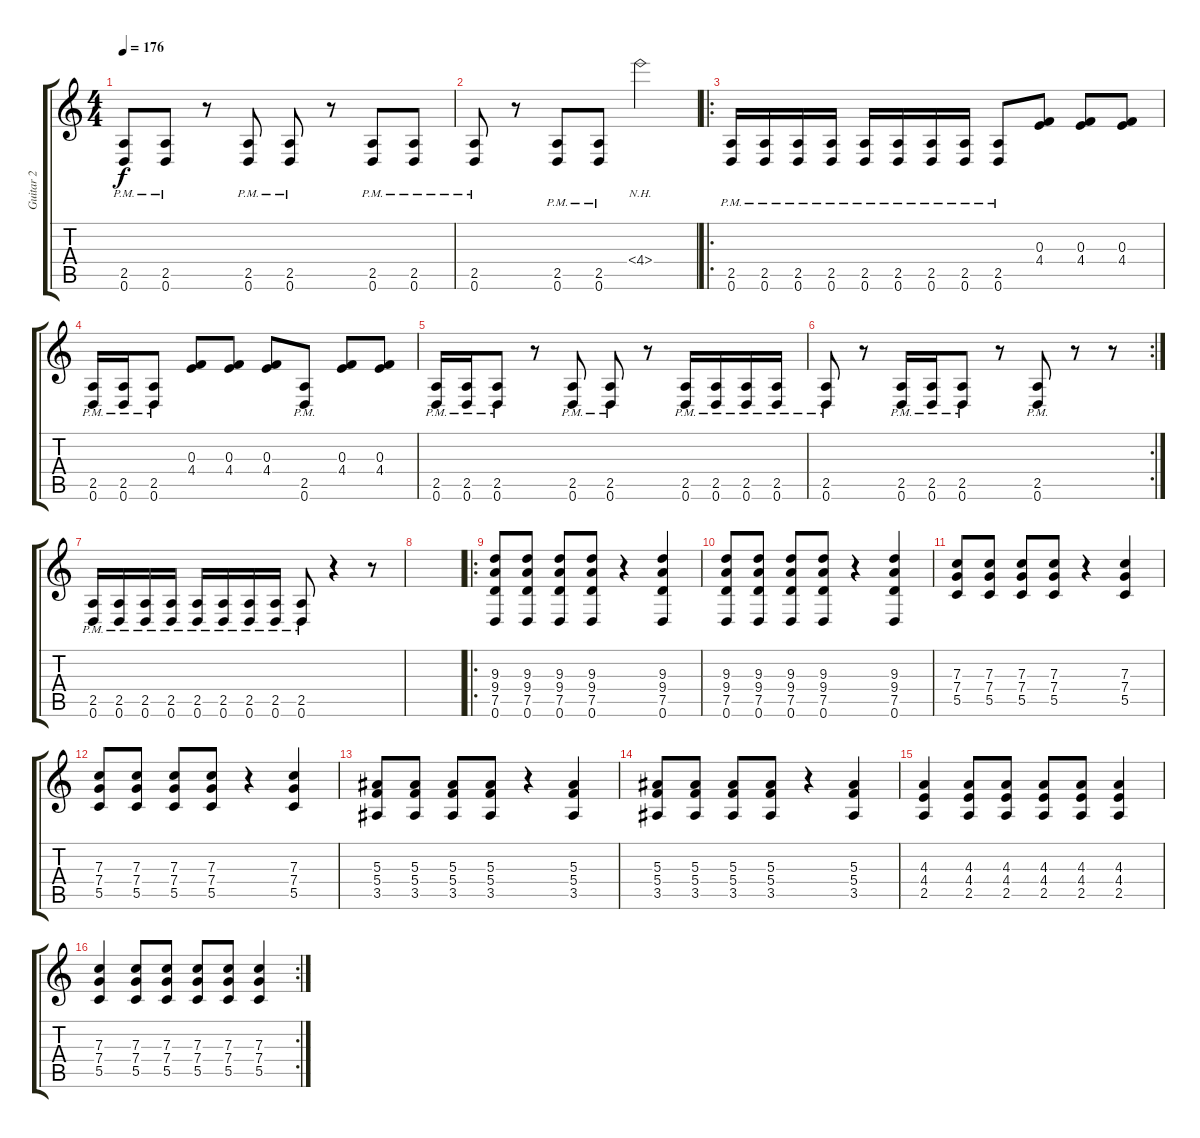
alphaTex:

\track ("Guitar 2" "Guitar 2") {instrument distortionguitar}
\staff {score tabs}
\tuning (D4 A3 F3 C3 G2 D2) {hide}
\ts (4 4)
\tempo 176
\clef g2
\ks c
(2.5{pm} 0.6{pm}).8{dy f} (2.5{pm} 0.6{pm}).8 r.8 (2.5{pm} 0.6{pm}).8 (2.5{pm} 0.6{pm}).8 r.8 (2.5{pm} 0.6{pm}).8 (2.5{pm} 0.6{pm}).8 |
(2.5{pm} 0.6{pm}).8 r.8 (2.5{pm} 0.6{pm}).8 (2.5{pm} 0.6{pm}).8 4.4{nh}.2 |
\ro
(2.5{pm} 0.6{pm}).16 (2.5{pm} 0.6{pm}).16 (2.5{pm} 0.6{pm}).16 (2.5{pm} 0.6{pm}).16 (2.5{pm} 0.6{pm}).16 (2.5{pm} 0.6{pm}).16 (2.5{pm} 0.6{pm}).16 (2.5{pm} 0.6{pm}).16 (2.5{pm} 0.6{pm}).8 (0.3 4.4).8 (0.3 4.4).8 (0.3 4.4).8 |
(2.5{pm} 0.6{pm}).16 (2.5{pm} 0.6{pm}).16 (2.5{pm} 0.6{pm}).8 (0.3 4.4).8 (0.3 4.4).8 (0.3 4.4).8 (2.5{pm} 0.6{pm}).8 (0.3 4.4).8 (0.3 4.4).8 |
(2.5{pm} 0.6{pm}).16 (2.5{pm} 0.6{pm}).16 (2.5{pm} 0.6{pm}).8 r.8 (2.5{pm} 0.6{pm}).8 (2.5{pm} 0.6{pm}).8 r.8 (2.5{pm} 0.6{pm}).16 (2.5{pm} 0.6{pm}).16 (2.5{pm} 0.6{pm}).16 (2.5{pm} 0.6{pm}).16 |
\rc 2
(2.5{pm} 0.6{pm}).8 r.8 (2.5{pm} 0.6{pm}).16 (2.5{pm} 0.6{pm}).16 (2.5{pm} 0.6{pm}).8 r.8 (2.5{pm} 0.6{pm}).8 r.8 r.8 |
(2.5{pm} 0.6{pm}).16 (2.5{pm} 0.6{pm}).16 (2.5{pm} 0.6{pm}).16 (2.5{pm} 0.6{pm}).16 (2.5{pm} 0.6{pm}).16 (2.5{pm} 0.6{pm}).16 (2.5{pm} 0.6{pm}).16 (2.5{pm} 0.6{pm}).16 (2.5{pm} 0.6{pm}).8 r.4 r.8 |
|
\ro
(9.3 9.4 7.5 0.6).8 (9.3 9.4 7.5 0.6).8 (9.3 9.4 7.5 0.6).8 (9.3 9.4 7.5 0.6).8 r.4 (9.3 9.4 7.5 0.6).4 |
(9.3 9.4 7.5 0.6).8 (9.3 9.4 7.5 0.6).8 (9.3 9.4 7.5 0.6).8 (9.3 9.4 7.5 0.6).8 r.4 (9.3 9.4 7.5 0.6).4 |
(7.3 7.4 5.5).8 (7.3 7.4 5.5).8 (7.3 7.4 5.5).8 (7.3 7.4 5.5).8 r.4 (7.3 7.4 5.5).4 |
(7.3 7.4 5.5).8 (7.3 7.4 5.5).8 (7.3 7.4 5.5).8 (7.3 7.4 5.5).8 r.4 (7.3 7.4 5.5).4 |
(5.3 5.4 3.5).8 (5.3 5.4 3.5).8 (5.3 5.4 3.5).8 (5.3 5.4 3.5).8 r.4 (5.3 5.4 3.5).4 |
(5.3 5.4 3.5).8 (5.3 5.4 3.5).8 (5.3 5.4 3.5).8 (5.3 5.4 3.5).8 r.4 (5.3 5.4 3.5).4 |
(4.3 4.4 2.5).4 (4.3 4.4 2.5).8 (4.3 4.4 2.5).8 (4.3 4.4 2.5).8 (4.3 4.4 2.5).8 (4.3 4.4 2.5).4 |
\rc 2
(7.3 7.4 5.5).4 (7.3 7.4 5.5).8 (7.3 7.4 5.5).8 (7.3 7.4 5.5).8 (7.3 7.4 5.5).8 (7.3 7.4 5.5).4
